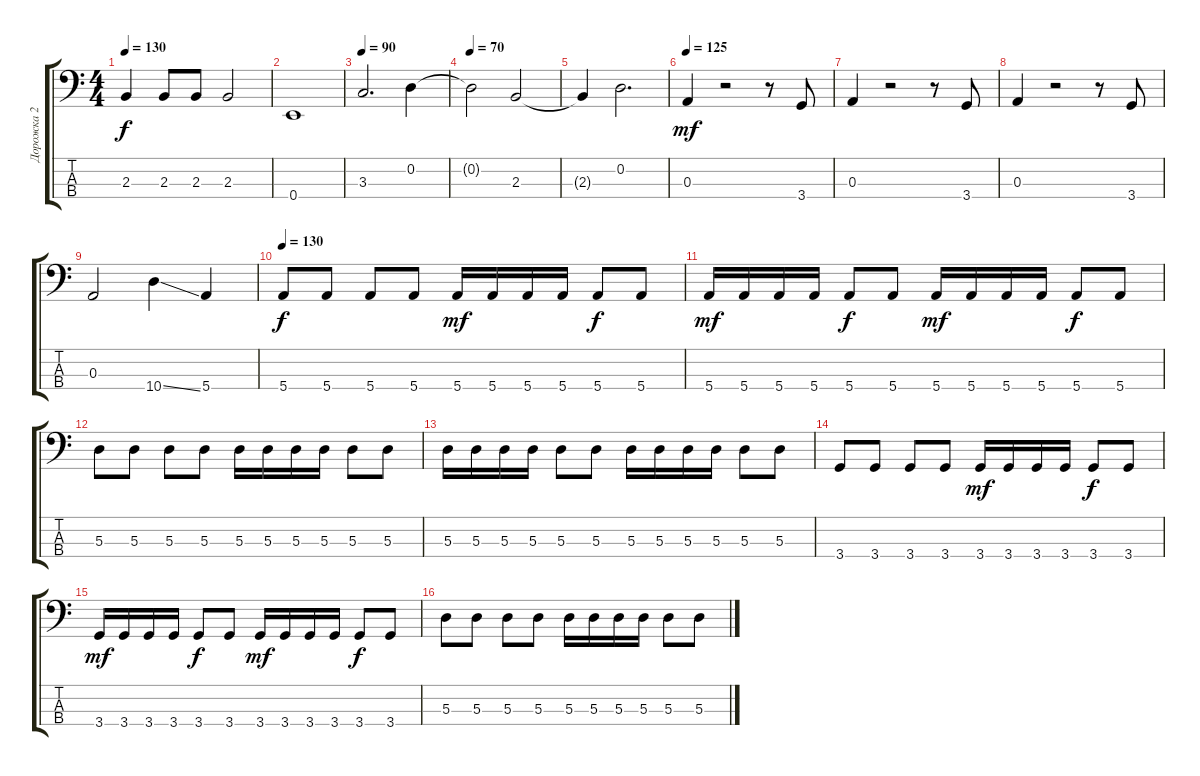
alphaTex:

\track ("Дорожка 2" "Дорожка 2") {instrument electricbasspick}
\staff {score tabs}
\tuning (G2 D2 A1 E1) {hide}
\ts (4 4)
\tempo 130
\clef f4
\ks c
2.3.4{dy f} 2.3.8 2.3.8 2.3.2 |
0.4.1 |
\tempo 90
3.3.2{d} 0.2.4 |
\tempo 70
0.2{t}.2 2.3.2 |
2.3{t}.4 0.2.2{d} |
\tempo 125
0.3.4{dy mf} r.2 r.8 3.4.8 |
0.3.4 r.2 r.8 3.4.8 |
0.3.4 r.2 r.8 3.4.8 |
0.3.2 10.4{ss}.4 5.4.4 |
\tempo 130
5.4.8{dy f volume 11 instrument electricbassfinger} 5.4.8 5.4.8 5.4.8 5.4.16{dy mf} 5.4.16 5.4.16 5.4.16 5.4.8{dy f} 5.4.8 |
5.4.16{dy mf} 5.4.16 5.4.16 5.4.16 5.4.8{dy f} 5.4.8 5.4.16{dy mf} 5.4.16 5.4.16 5.4.16 5.4.8{dy f} 5.4.8 |
5.3.8 5.3.8 5.3.8 5.3.8 5.3.16 5.3.16 5.3.16 5.3.16 5.3.8 5.3.8 |
5.3.16 5.3.16 5.3.16 5.3.16 5.3.8 5.3.8 5.3.16 5.3.16 5.3.16 5.3.16 5.3.8 5.3.8 |
3.4.8 3.4.8 3.4.8 3.4.8 3.4.16{dy mf} 3.4.16 3.4.16 3.4.16 3.4.8{dy f} 3.4.8 |
3.4.16{dy mf} 3.4.16 3.4.16 3.4.16 3.4.8{dy f} 3.4.8 3.4.16{dy mf} 3.4.16 3.4.16 3.4.16 3.4.8{dy f} 3.4.8 |
5.3.8 5.3.8 5.3.8 5.3.8 5.3.16 5.3.16 5.3.16 5.3.16 5.3.8 5.3.8
